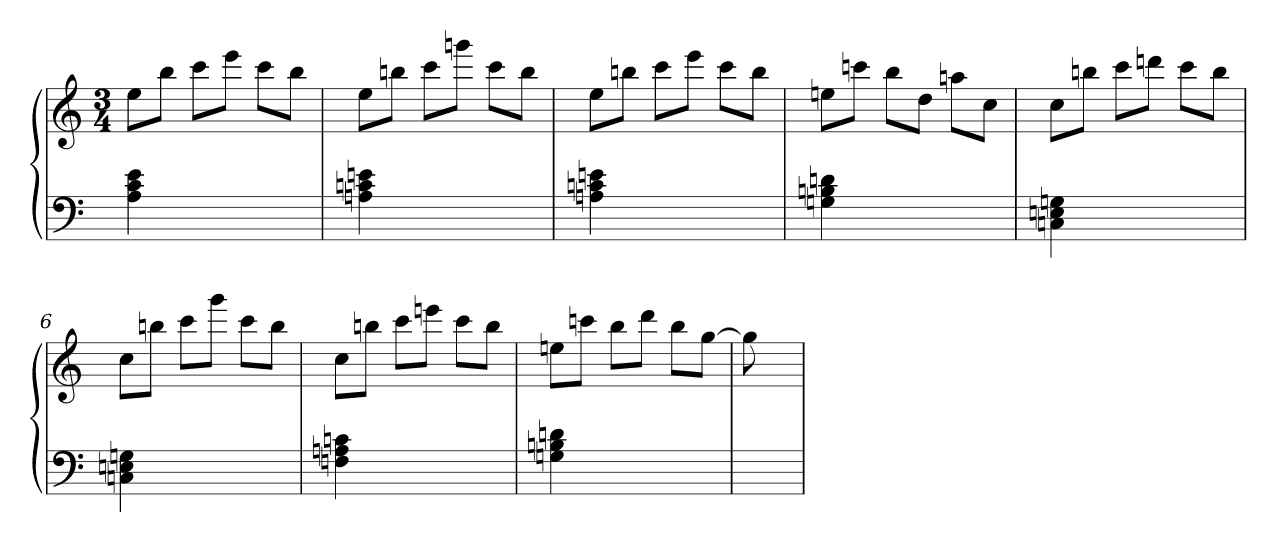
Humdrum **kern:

**kern	**kern
*part2	*part1
*staff2	*staff1
*	*M3/4
=1	=1
4A 4c 4e	8eeL
.	8bbJ
2ryy	8cccL
.	8eeeJ
.	8cccL
.	8bbJ
=2	=2
4An 4cn 4en	8eeL
.	8bbnJ
2ryy	8cccL
.	8gggnJ
.	8cccL
.	8bbJ
=3	=3
4An 4cn 4en	8eeL
.	8bbnJ
2ryy	8cccL
.	8eeeJ
.	8cccL
.	8bbJ
=4	=4
4Gn 4Bn 4dn	8eenL
.	8cccnJ
2ryy	8bbL
.	8ddJ
.	8aanL
.	8ccJ
=5	=5
4Cn 4En 4Gn	8ccL
.	8bbnJ
2ryy	8cccL
.	8dddnJ
.	8cccL
.	8bbJ
=6	=6
4Cn 4En 4Gn	8ccL
.	8bbnJ
2ryy	8cccL
.	8gggJ
.	8cccL
.	8bbJ
=7	=7
4Fn 4An 4cn	8ccL
.	8bbnJ
2ryy	8cccL
.	8eeenJ
.	8cccL
.	8bbJ
=8	=8
4Gn 4Bn 4dn	8eenL
.	8cccnJ
2ryy	8bbL
.	8dddJ
.	8bbL
.	[8ggJ
=9	=9
4ryy	8gg]
.	8ryy
=	=
*-	*-
